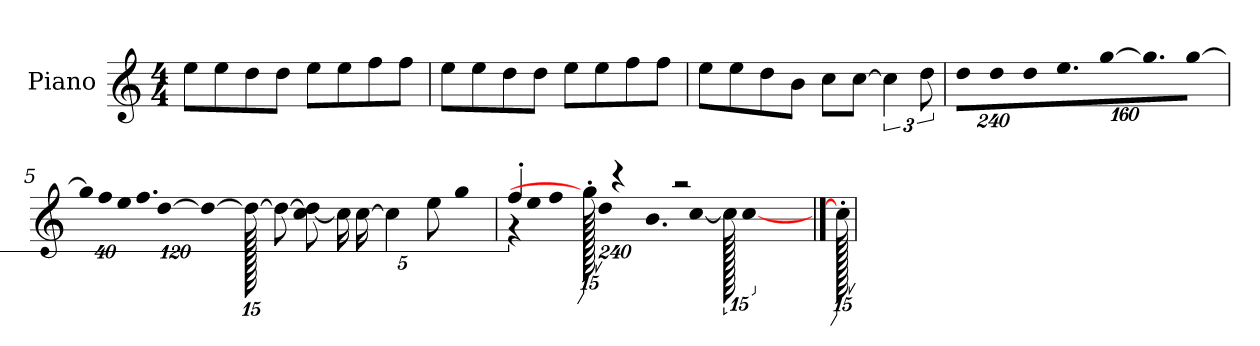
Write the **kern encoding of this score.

**kern
*part1
*staff1
*I"Piano
*I'P-no
*clefG2
*k[]
*M4/4
*MM90
=1
8ee\L
8ee\
8dd\
8dd\J
8ee\L
8ee\
8ff\
8ff\J
=2
8ee\L
8ee\
8dd\
8dd\J
8ee\L
8ee\
8ff\
8ff\J
=3
8ee\L
8ee\
8dd\
8b\J
8cc\L
[8cc\J
6cc\]
12dd\
=4
*Xbrackettup
!LO:N:vis=8
960%137dd\L
!LO:N:vis=8
960%137dd\
!LO:N:vis=8
960%137dd\
!LO:N:vis=8.
640%137ee\
!LO:N:vis=16
[1920%137gg\K
!LO:N:vis=8.
640%137gg\]
!LO:N:vis=16
[1920%137gg\Jk
!!LO:LB:g=z
=5
!LO:N:vis=32
640%23gg\LLL]
!LO:N:vis=32
640%23ff\
!LO:N:vis=32
640%23ee\
!LO:N:vis=32.
1920%103ff\
!LO:N:vis=64
[960%17dd\JK
240%17dd\_
1920dd\_
8dd\_
[8cc\ 8dd\]J
*brackettup
20cc\LL]
[20cc\JJ
5cc\]
10ee\L
[1920%191gg\J
=6
*^
!	!LO:N:vis=32
4ff'/	640%23r
!	!LO:N:vis=16
.	1920%137ee\LL
!	!LO:N:vis=32
.	640%23ff\JK
!	!LO:N:vis=8
.	960%137dd\
1920gg'\]	.
4r	.
!	!LO:N:vis=16.
.	960%103b\L
.	[384%41cc\J
.	1920cc\]
2r	[1920%959cc\
.	1920ryy
*v	*v
==7
1920cc'\]
=
*-
